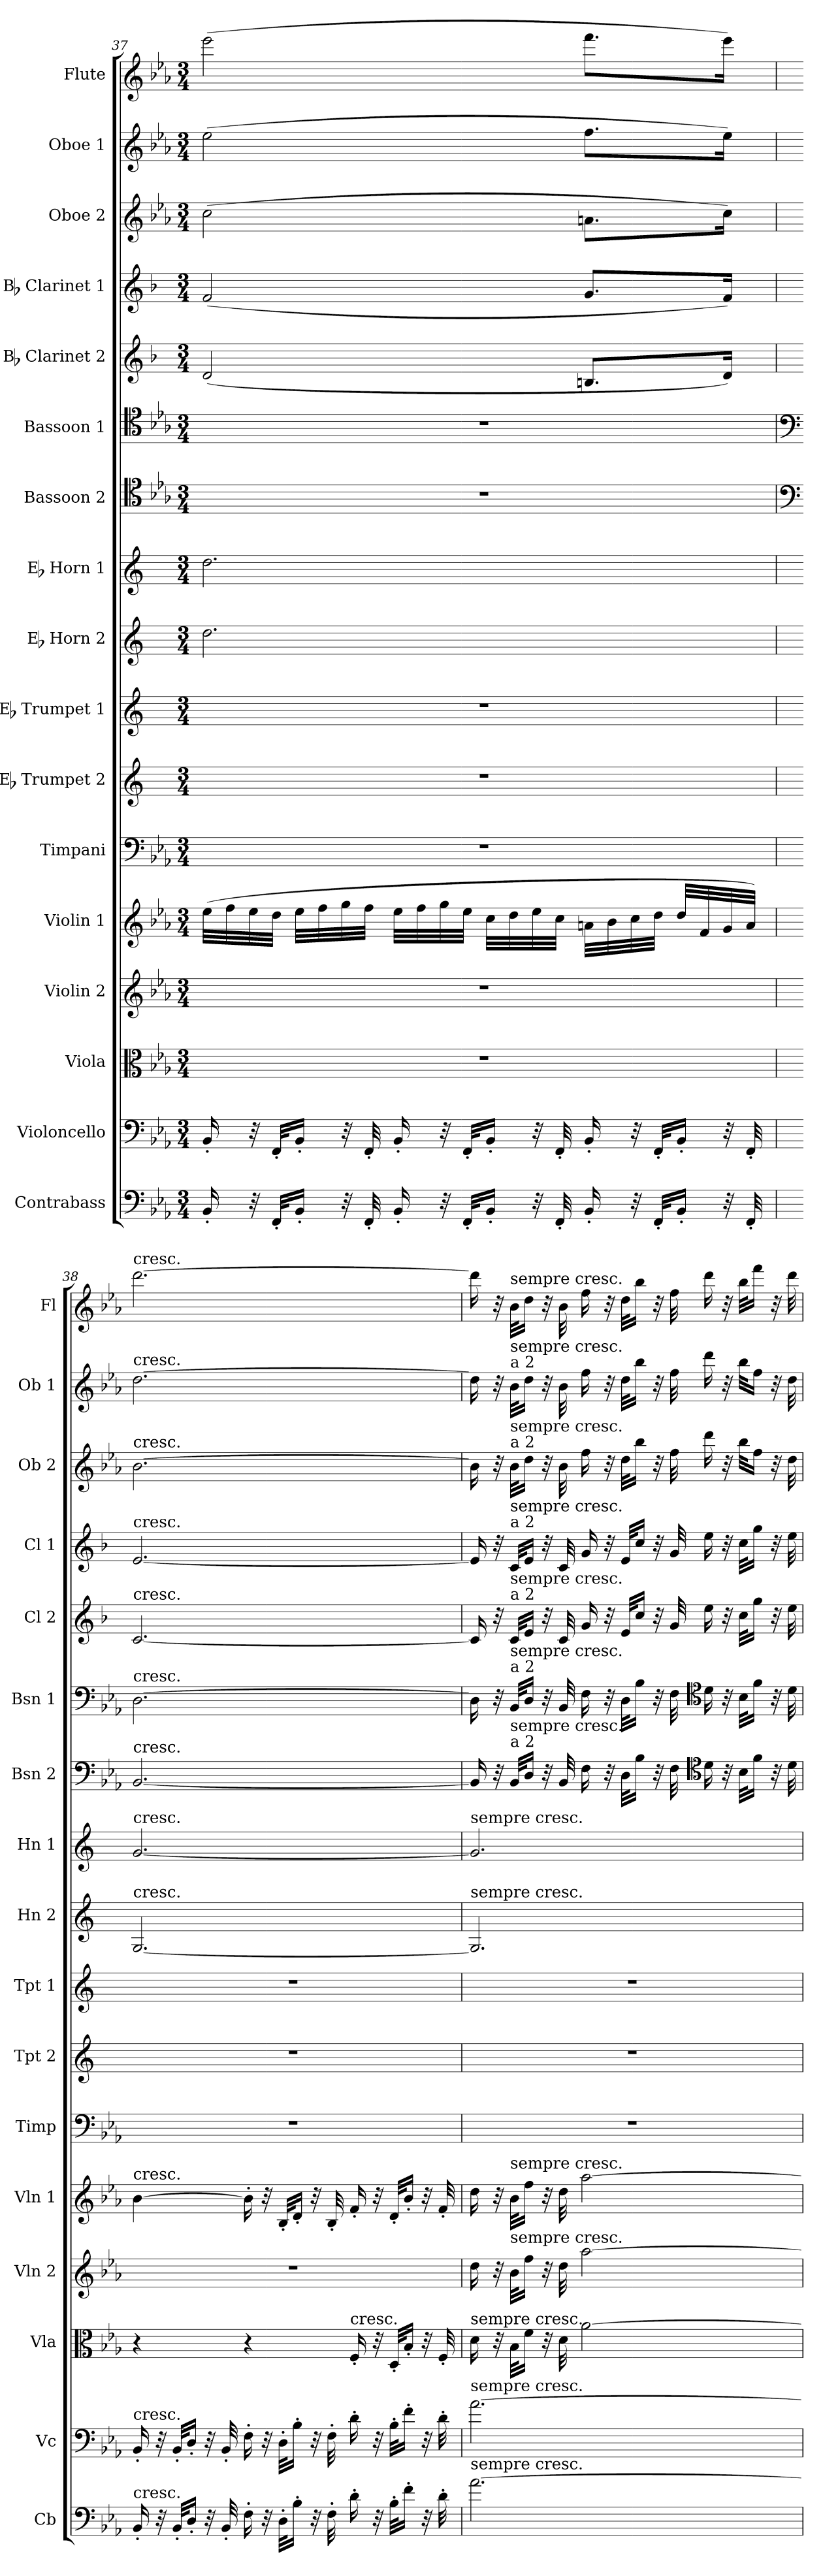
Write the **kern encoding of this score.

**kern	**kern	**kern	**kern	**kern	**kern	**kern	**kern	**kern	**kern	**kern	**kern	**kern	**kern	**kern	**kern	**kern
*part17	*part16	*part15	*part14	*part13	*part12	*part11	*part10	*part9	*part8	*part7	*part6	*part5	*part4	*part3	*part2	*part1
*staff17	*staff16	*staff15	*staff14	*staff13	*staff12	*staff11	*staff10	*staff9	*staff8	*staff7	*staff6	*staff5	*staff4	*staff3	*staff2	*staff1
*I"Contrabass	*I"Violoncello	*I"Viola	*I"Violin 2	*I"Violin 1	*I"Timpani	*I"Eb Trumpet 2	*I"Eb Trumpet 1	*I"Eb Horn 2	*I"Eb Horn 1	*I"Bassoon 2	*I"Bassoon 1	*I"Bb Clarinet 2	*I"Bb Clarinet 1	*I"Oboe 2	*I"Oboe 1	*I"Flute
*I'Cb	*I'Vc	*I'Vla	*I'Vln 2	*I'Vln 1	*I'Timp	*I'Tpt 2	*I'Tpt 1	*I'Hn 2	*I'Hn 1	*I'Bsn 2	*I'Bsn 1	*I'Cl 2	*I'Cl 1	*I'Ob 2	*I'Ob 1	*I'Fl
*clefF4	*clefF4	*clefC3	*clefG2	*clefG2	*clefF4	*clefG2	*clefG2	*clefG2	*clefG2	*clefC4	*clefC4	*clefG2	*clefG2	*clefG2	*clefG2	*clefG2
*ITrd7c12	*	*	*	*	*	*ITrd-2c-3	*ITrd-2c-3	*ITrd5c9	*ITrd5c9	*	*	*ITrd1c2	*ITrd1c2	*	*	*
*k[b-e-a-]	*k[b-e-a-]	*k[b-e-a-]	*k[b-e-a-]	*k[b-e-a-]	*k[b-e-a-]	*k[b-e-a-]	*k[b-e-a-]	*k[b-e-a-]	*k[b-e-a-]	*k[b-e-a-]	*k[b-e-a-]	*k[b-e-a-]	*k[b-e-a-]	*k[b-e-a-]	*k[b-e-a-]	*k[b-e-a-]
*M3/4	*M3/4	*M3/4	*M3/4	*M3/4	*M3/4	*M3/4	*M3/4	*M3/4	*M3/4	*M3/4	*M3/4	*M3/4	*M3/4	*M3/4	*M3/4	*M3/4
=37	=37	=37	=37	=37	=37	=37	=37	=37	=37	=37	=37	=37	=37	=37	=37	=37
16BBB-'/	16BB-'/	2.r	2.r	(32ee-\LLL	2.r	2.r	2.r	2.f\	2.f\	2.r	2.r	(2c/	(2e-/	(2cc\	(2ee-\	(2eee-\
.	.	.	.	32ff\	.	.	.	.	.	.	.	.	.	.	.	.
32r	32r	.	.	32ee-\	.	.	.	.	.	.	.	.	.	.	.	.
32FFF'/KLL	32FF'/KLL	.	.	32dd\JJJ	.	.	.	.	.	.	.	.	.	.	.	.
16BBB-'/JJ	16BB-'/JJ	.	.	32ee-\LLL	.	.	.	.	.	.	.	.	.	.	.	.
.	.	.	.	32ff\	.	.	.	.	.	.	.	.	.	.	.	.
32r	32r	.	.	32gg\	.	.	.	.	.	.	.	.	.	.	.	.
32FFF'/	32FF'/	.	.	32ff\JJJ	.	.	.	.	.	.	.	.	.	.	.	.
16BBB-'/	16BB-'/	.	.	32ee-\LLL	.	.	.	.	.	.	.	.	.	.	.	.
.	.	.	.	32ff\	.	.	.	.	.	.	.	.	.	.	.	.
32r	32r	.	.	32gg\	.	.	.	.	.	.	.	.	.	.	.	.
32FFF'/KLL	32FF'/KLL	.	.	32ee-\JJJ	.	.	.	.	.	.	.	.	.	.	.	.
16BBB-'/JJ	16BB-'/JJ	.	.	32cc\LLL	.	.	.	.	.	.	.	.	.	.	.	.
.	.	.	.	32dd\	.	.	.	.	.	.	.	.	.	.	.	.
32r	32r	.	.	32ee-\	.	.	.	.	.	.	.	.	.	.	.	.
32FFF'/	32FF'/	.	.	32cc\JJJ	.	.	.	.	.	.	.	.	.	.	.	.
16BBB-'/	16BB-'/	.	.	32an\LLL	.	.	.	.	.	.	.	8.An/L	8.f/L	8.an\L	8.ff\L	8.fff\L
.	.	.	.	32b-\	.	.	.	.	.	.	.	.	.	.	.	.
32r	32r	.	.	32cc\	.	.	.	.	.	.	.	.	.	.	.	.
32FFF'/KLL	32FF'/KLL	.	.	32dd\JJJ	.	.	.	.	.	.	.	.	.	.	.	.
16BBB-'/JJ	16BB-'/JJ	.	.	32dd/LLL	.	.	.	.	.	.	.	.	.	.	.	.
.	.	.	.	32f/	.	.	.	.	.	.	.	.	.	.	.	.
32r	32r	.	.	32g/	.	.	.	.	.	.	.	16c/Jk)	16e-/Jk)	16cc\Jk)	16ee-\Jk)	16eee-\Jk)
32FFF'/	32FF'/	.	.	32a/JJJ)	.	.	.	.	.	.	.	.	.	.	.	.
!!LO:PB:g=z
=38	=38	=38	=38	=38	=38	=38	=38	=38	=38	=38	=38	=38	=38	=38	=38	=38
*	*	*	*	*	*	*	*	*	*	*clefF4	*clefF4	*	*	*	*	*
!	!	!	!	!	!	!	!	!	!	!	!	!	!	!	!	!LO:TX:a:t=cresc.
!	!	!	!	!	!	!	!	!	!	!	!	!	!	!	!LO:TX:a:t=cresc.	!
!	!	!	!	!	!	!	!	!	!	!	!	!	!	!LO:TX:a:t=cresc.	!	!
!	!	!	!	!	!	!	!	!	!	!	!	!	!LO:TX:a:t=cresc.	!	!	!
!	!	!	!	!	!	!	!	!	!	!	!	!LO:TX:a:t=cresc.	!	!	!	!
!	!	!	!	!	!	!	!	!	!	!	!LO:TX:a:t=cresc.	!	!	!	!	!
!	!	!	!	!	!	!	!	!	!	!LO:TX:a:t=cresc.	!	!	!	!	!	!
!	!	!	!	!	!	!	!	!	!LO:TX:a:t=cresc.	!	!	!	!	!	!	!
!	!	!	!	!	!	!	!	!LO:TX:a:t=cresc.	!	!	!	!	!	!	!	!
!	!	!	!	!LO:TX:a:t=cresc.	!	!	!	!	!	!	!	!	!	!	!	!
!	!LO:TX:a:t=cresc.	!	!	!	!	!	!	!	!	!	!	!	!	!	!	!
!LO:TX:a:t=cresc.	!	!	!	!	!	!	!	!	!	!	!	!	!	!	!	!
16BBB-'/	16BB-'/	4r	2.r	[4b-\	2.r	2.r	2.r	[2.BB-/	[2.B-/	[2.BB-/	[2.D\	[2.B-/	[2.d/	[2.b-\	[2.dd\	[2.ddd\
32r	32r	.	.	.	.	.	.	.	.	.	.	.	.	.	.	.
32BBB-'/KLL	32BB-'/KLL	.	.	.	.	.	.	.	.	.	.	.	.	.	.	.
16DD'/JJ	16D'/JJ	.	.	.	.	.	.	.	.	.	.	.	.	.	.	.
32r	32r	.	.	.	.	.	.	.	.	.	.	.	.	.	.	.
32BBB-'/	32BB-'/	.	.	.	.	.	.	.	.	.	.	.	.	.	.	.
16FF'\	16F'\	4r	.	16b-'\]	.	.	.	.	.	.	.	.	.	.	.	.
32r	32r	.	.	32r	.	.	.	.	.	.	.	.	.	.	.	.
32DD'\KLL	32D'\KLL	.	.	32B-'/KLL	.	.	.	.	.	.	.	.	.	.	.	.
16BB-'\JJ	16B-'\JJ	.	.	16d'/JJ	.	.	.	.	.	.	.	.	.	.	.	.
32r	32r	.	.	32r	.	.	.	.	.	.	.	.	.	.	.	.
32FF'\	32F'\	.	.	32B-'/	.	.	.	.	.	.	.	.	.	.	.	.
!	!	!LO:TX:a:t=cresc.	!	!	!	!	!	!	!	!	!	!	!	!	!	!
16D'\	16d'\	16F'/	.	16f'/	.	.	.	.	.	.	.	.	.	.	.	.
32r	32r	32r	.	32r	.	.	.	.	.	.	.	.	.	.	.	.
32BB-'\KLL	32B-'\KLL	32D'/KLL	.	32d'/KLL	.	.	.	.	.	.	.	.	.	.	.	.
16F'\JJ	16f'\JJ	16B-'/JJ	.	16b-'/JJ	.	.	.	.	.	.	.	.	.	.	.	.
32r	32r	32r	.	32r	.	.	.	.	.	.	.	.	.	.	.	.
32D'\	32d'\	32F'/	.	32f'/	.	.	.	.	.	.	.	.	.	.	.	.
=39	=39	=39	=39	=39	=39	=39	=39	=39	=39	=39	=39	=39	=39	=39	=39	=39
!	!	!	!	!	!	!	!	!	!LO:TX:a:t=sempre cresc.	!	!	!	!	!	!	!
!	!	!	!	!	!	!	!	!LO:TX:a:t=sempre cresc.	!	!	!	!	!	!	!	!
!	!	!LO:TX:a:t=sempre cresc.	!	!	!	!	!	!	!	!	!	!	!	!	!	!
!	!LO:TX:a:t=sempre cresc.	!	!	!	!	!	!	!	!	!	!	!	!	!	!	!
!LO:TX:a:t=sempre cresc.	!	!	!	!	!	!	!	!	!	!	!	!	!	!	!	!
[2.A-\	[2.a-\	16d\	16dd\	16dd\	2.r	2.r	2.r	2.BB-/]	2.B-/]	16BB-/]	16D\]	16B-/]	16d/]	16b-\]	16dd\]	16ddd\]
.	.	32r	32r	32r	.	.	.	.	.	32r	32r	32r	32r	32r	32r	32r
!	!	!	!	!	!	!	!	!	!	!	!	!	!	!	!	!LO:TX:a:t=sempre cresc.
!	!	!	!	!	!	!	!	!	!	!	!	!	!	!	!LO:TX:a:t=a 2	!
!	!	!	!	!	!	!	!	!	!	!	!	!	!	!	!LO:TX:a:t=sempre cresc.	!
!	!	!	!	!	!	!	!	!	!	!	!	!	!	!LO:TX:a:t=a 2	!	!
!	!	!	!	!	!	!	!	!	!	!	!	!	!	!LO:TX:a:t=sempre cresc.	!	!
!	!	!	!	!	!	!	!	!	!	!	!	!	!LO:TX:a:t=a 2	!	!	!
!	!	!	!	!	!	!	!	!	!	!	!	!	!LO:TX:a:t=sempre cresc.	!	!	!
!	!	!	!	!	!	!	!	!	!	!	!	!LO:TX:a:t=a 2	!	!	!	!
!	!	!	!	!	!	!	!	!	!	!	!	!LO:TX:a:t=sempre cresc.	!	!	!	!
!	!	!	!	!	!	!	!	!	!	!	!LO:TX:a:t=a 2	!	!	!	!	!
!	!	!	!	!	!	!	!	!	!	!	!LO:TX:a:t=sempre cresc.	!	!	!	!	!
!	!	!	!	!	!	!	!	!	!	!LO:TX:a:t=a 2	!	!	!	!	!	!
!	!	!	!	!	!	!	!	!	!	!LO:TX:a:t=sempre cresc.	!	!	!	!	!	!
!	!	!	!	!LO:TX:a:t=sempre cresc.	!	!	!	!	!	!	!	!	!	!	!	!
!	!	!	!LO:TX:a:t=sempre cresc.	!	!	!	!	!	!	!	!	!	!	!	!	!
.	.	32B-\KLL	32b-\KLL	32b-\KLL	.	.	.	.	.	32BB-/KLL	32BB-/KLL	32B-/KLL	32B-/KLL	32b-\KLL	32b-\KLL	32b-\KLL
.	.	16f\JJ	16ff\JJ	16ff\JJ	.	.	.	.	.	16D/JJ	16D/JJ	16d/JJ	16d/JJ	16dd\JJ	16dd\JJ	16dd\JJ
.	.	32r	32r	32r	.	.	.	.	.	32r	32r	32r	32r	32r	32r	32r
.	.	32d\	32dd\	32dd\	.	.	.	.	.	32BB-/	32BB-/	32B-/	32B-/	32b-\	32b-\	32b-\
.	.	[2a-\	[2aa-\	[2aa-\	.	.	.	.	.	16F\	16F\	16f/	16f/	16ff\	16ff\	16ff\
.	.	.	.	.	.	.	.	.	.	32r	32r	32r	32r	32r	32r	32r
.	.	.	.	.	.	.	.	.	.	32D\KLL	32D\KLL	32d/KLL	32d/KLL	32dd\KLL	32dd\KLL	32dd\KLL
.	.	.	.	.	.	.	.	.	.	16B-\JJ	16B-\JJ	16b-/JJ	16b-/JJ	16bb-\JJ	16bb-\JJ	16bb-\JJ
.	.	.	.	.	.	.	.	.	.	32r	32r	32r	32r	32r	32r	32r
.	.	.	.	.	.	.	.	.	.	32F\	32F\	32f/	32f/	32ff\	32ff\	32ff\
*	*	*	*	*	*	*	*	*	*	*clefC4	*clefC4	*	*	*	*	*
.	.	.	.	.	.	.	.	.	.	16d\	16d\	16dd\	16dd\	16ddd\	16ddd\	16ddd\
.	.	.	.	.	.	.	.	.	.	32r	32r	32r	32r	32r	32r	32r
.	.	.	.	.	.	.	.	.	.	32B-\KLL	32B-\KLL	32b-\KLL	32b-\KLL	32bb-\KLL	32bb-\KLL	32bb-\KLL
.	.	.	.	.	.	.	.	.	.	16f\JJ	16f\JJ	16ff\JJ	16ff\JJ	16ff\JJ	16ff\JJ	16fff\JJ
.	.	.	.	.	.	.	.	.	.	32r	32r	32r	32r	32r	32r	32r
.	.	.	.	.	.	.	.	.	.	32d\	32d\	32dd\	32dd\	32dd\	32dd\	32ddd\
=	=	=	=	=	=	=	=	=	=	=	=	=	=	=	=	=
*-	*-	*-	*-	*-	*-	*-	*-	*-	*-	*-	*-	*-	*-	*-	*-	*-
